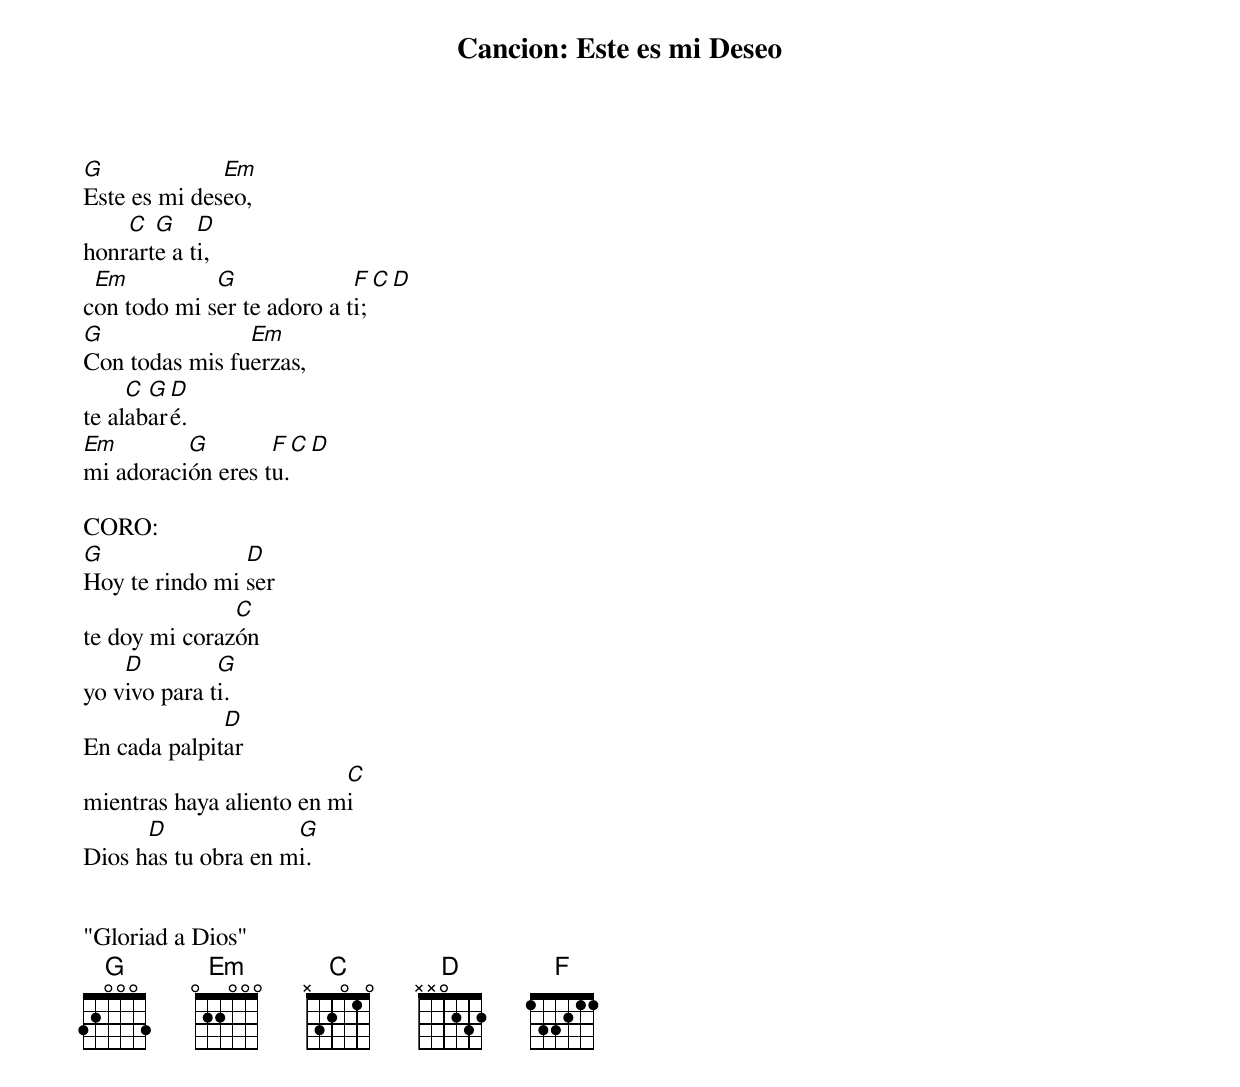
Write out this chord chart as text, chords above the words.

Cancion: Este es mi Deseo


G             Em
Este es mi deseo,
    C  G    D
honrarte a ti,
 Em          G              F  C  D
con todo mi ser te adoro a ti;
G               Em
Con todas mis fuerzas,
     C G D
te alabaré.
Em        G        F  C   D
mi adoración eres tu.

CORO:
G               D
Hoy te rindo mi ser
               C
te doy mi corazón
    D         G
yo vivo para ti.
              D
En cada palpitar
                          C
mientras haya aliento en mi
      D              G
Dios has tu obra en mi.


"Gloriad a Dios"
